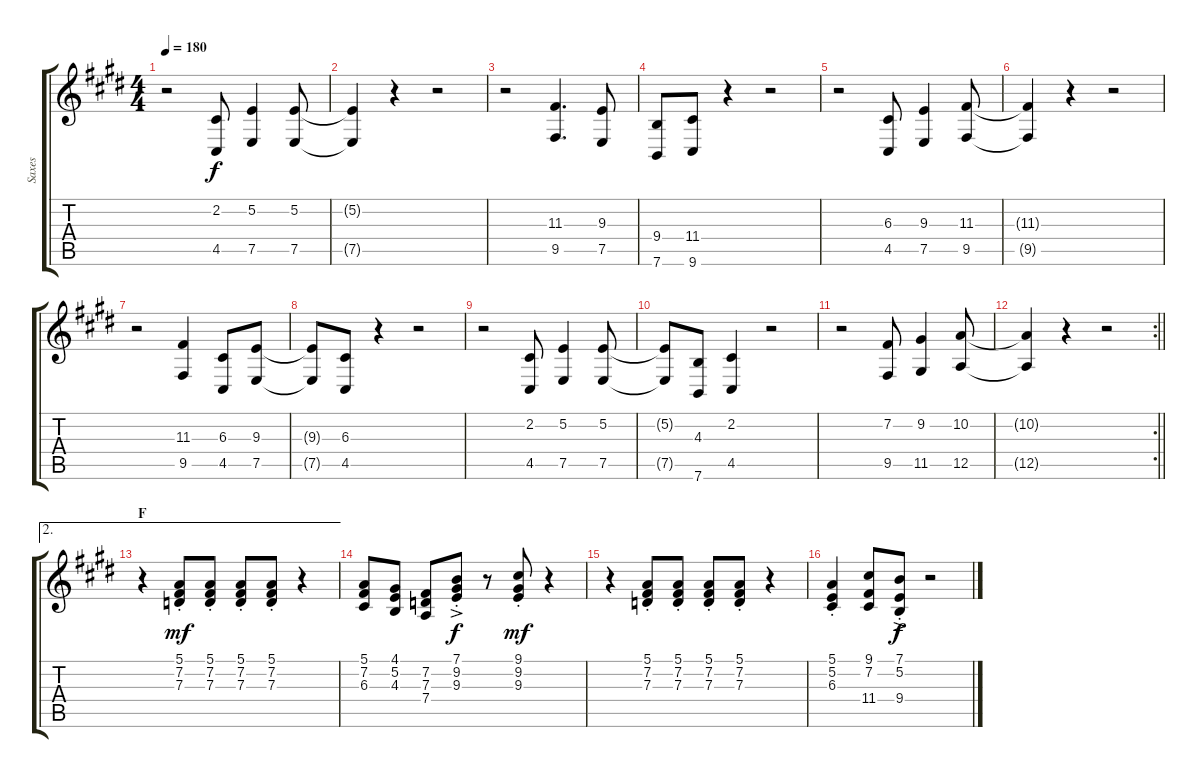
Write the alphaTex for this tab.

\track ("Saxes" "Saxes") {instrument baritonesax bank 255}
\staff {score tabs}
\tuning (E4 B3 G3 D3 A2 E2) {hide}
\ts (4 4)
\tempo 180
\clef g2
\ks e
r.2{dy f} (2.2 4.5).8 (5.2 7.5).4 (5.2 7.5).8 |
(5.2{t} 7.5{t}).4 r.4 r.2 |
r.2 (11.3 9.5).4{d} (9.3 7.5).8 |
(9.4 7.6).8 (11.4 9.6).8 r.4 r.2 |
r.2 (6.3 4.5).8 (9.3 7.5).4 (11.3 9.5).8 |
(11.3{t} 9.5{t}).4 r.4 r.2 |
r.2 (11.3 9.5).4 (6.3 4.5).8 (9.3 7.5).8 |
(9.3{t} 7.5{t}).8 (6.3 4.5).8 r.4 r.2 |
r.2 (2.2 4.5).8 (5.2 7.5).4 (5.2 7.5).8 |
(5.2{t} 7.5{t}).8 (4.3 7.6).8 (2.2 4.5).4 r.2 |
r.2 (7.2 9.5).8 (9.2 11.5).4 (10.2 12.5).8 |
\rc 2
\barLineRight lightlight
(10.2{t} 12.5{t}).4 r.4 r.2 |
\ae 2
\section ("" "F")
r.4 (5.1{st} 7.2{st} 7.3{st}).8{dy mf} (5.1{st} 7.2{st} 7.3{st}).8 (5.1{st} 7.2{st} 7.3{st}).8 (5.1{st} 7.2{st} 7.3{st}).8 r.4 |
(5.1 7.2 6.3).8 (4.1 5.2 4.3).8 (7.2 7.3 7.4).8 (7.1{ac st} 9.2{ac st} 9.3{ac st}).8{dy f} r.8 (9.1{st} 9.2{st} 9.3{st}).8{dy mf} r.4 |
r.4 (5.1{st} 7.2{st} 7.3{st}).8 (5.1{st} 7.2{st} 7.3{st}).8 (5.1{st} 7.2{st} 7.3{st}).8 (5.1{st} 7.2{st} 7.3{st}).8 r.4 |
(5.1{st} 5.2{st} 6.3{st}).4 (9.1 7.2 11.4).8 (7.1{ac st} 5.2{ac st} 9.4{ac st}).8{dy f} r.2
